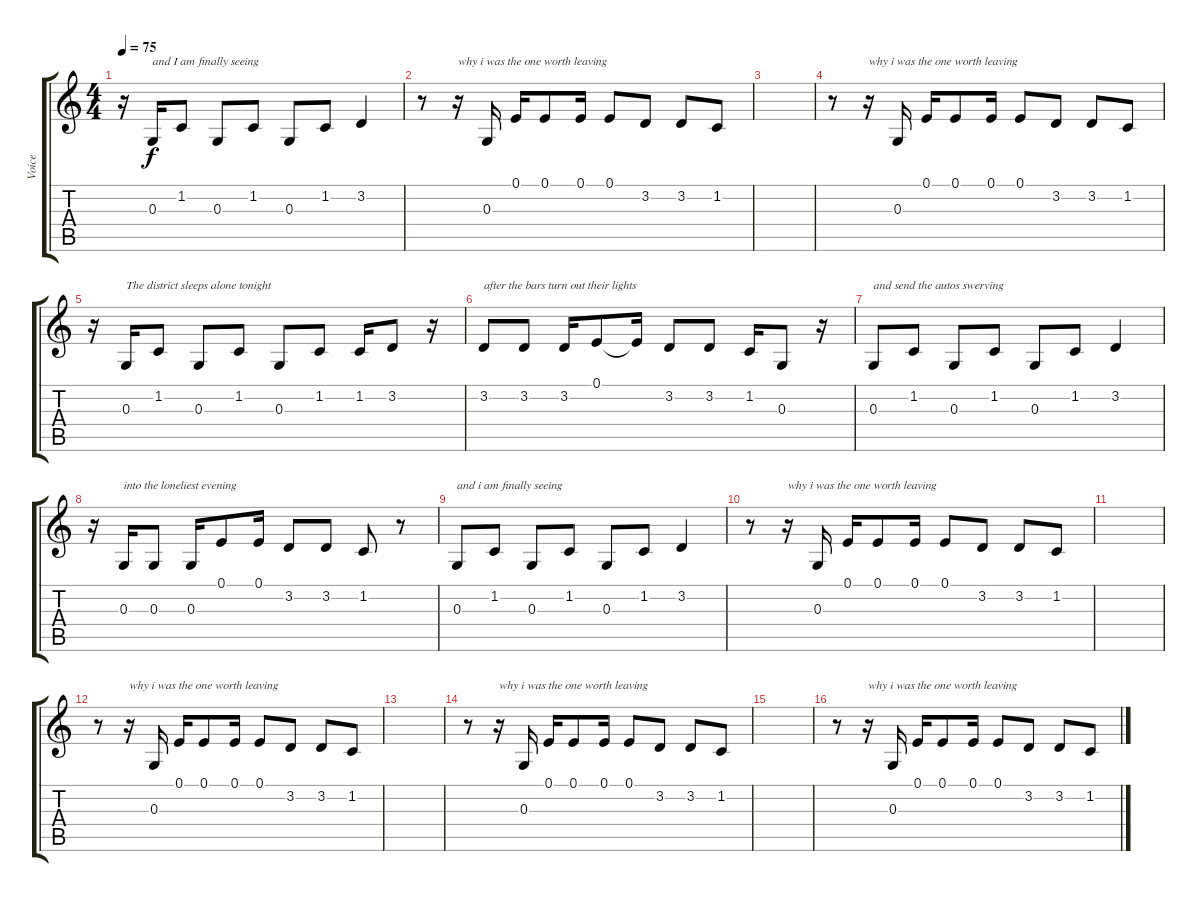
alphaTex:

\track ("Voice" "Voice") {instrument oboe}
\staff {score tabs}
\tuning (E4 B3 G3 D3 A2 E2) {hide}
\ts (4 4)
\tempo 75
\clef g2
\ks c
r.16{dy f} 0.3.16{txt "and I am finally seeing"} 1.2.8 0.3.8 1.2.8 0.3.8 1.2.8 3.2.4 |
r.8 r.16{txt "why i was the one worth leaving"} 0.3.16 0.1.16 0.1.8 0.1.16 0.1.8 3.2.8 3.2.8 1.2.8 |
|
r.8 r.16{txt "why i was the one worth leaving"} 0.3.16 0.1.16 0.1.8 0.1.16 0.1.8 3.2.8 3.2.8 1.2.8 |
r.16 0.3.16{txt "The district sleeps alone tonight"} 1.2.8 0.3.8 1.2.8 0.3.8 1.2.8 1.2.16 3.2.8 r.16 |
3.2.8{txt "after the bars turn out their lights"} 3.2.8 3.2.16 0.1.8 0.1{t}.16 3.2.8 3.2.8 1.2.16 0.3.8 r.16 |
0.3.8{txt "and send the autos swerving"} 1.2.8 0.3.8 1.2.8 0.3.8 1.2.8 3.2.4 |
r.16 0.3.16{txt "into the loneliest evening"} 0.3.8 0.3.16 0.1.8 0.1.16 3.2.8 3.2.8 1.2.8 r.8 |
0.3.8{txt "and i am finally seeing"} 1.2.8 0.3.8 1.2.8 0.3.8 1.2.8 3.2.4 |
r.8 r.16{txt "why i was the one worth leaving"} 0.3.16 0.1.16 0.1.8 0.1.16 0.1.8 3.2.8 3.2.8 1.2.8 |
|
r.8 r.16{txt "why i was the one worth leaving"} 0.3.16 0.1.16 0.1.8 0.1.16 0.1.8 3.2.8 3.2.8 1.2.8 |
|
r.8 r.16{txt "why i was the one worth leaving"} 0.3.16 0.1.16 0.1.8 0.1.16 0.1.8 3.2.8 3.2.8 1.2.8 |
|
r.8 r.16{txt "why i was the one worth leaving"} 0.3.16 0.1.16 0.1.8 0.1.16 0.1.8 3.2.8 3.2.8 1.2.8
